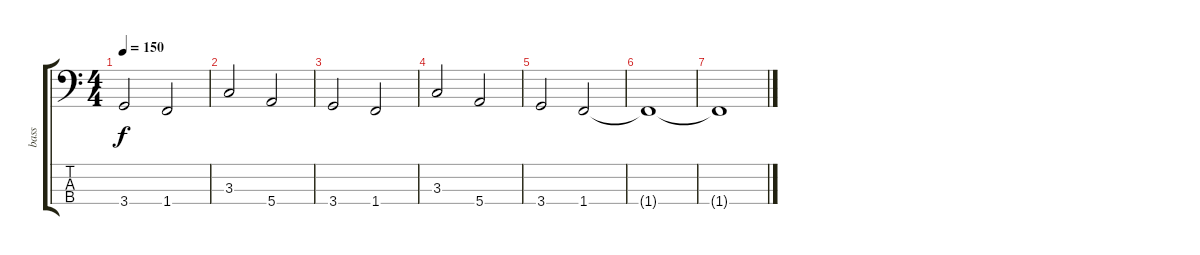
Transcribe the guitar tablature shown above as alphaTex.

\track ("bass" "bass") {instrument electricbasspick}
\staff {score tabs}
\tuning (G2 D2 A1 E1) {hide}
\ts (4 4)
\tempo 150
\clef f4
\ks c
3.4.2{dy f} 1.4.2 |
3.3.2 5.4.2 |
3.4.2 1.4.2 |
3.3.2 5.4.2 |
3.4.2 1.4.2 |
1.4{t}.1 |
1.4{t}.1
